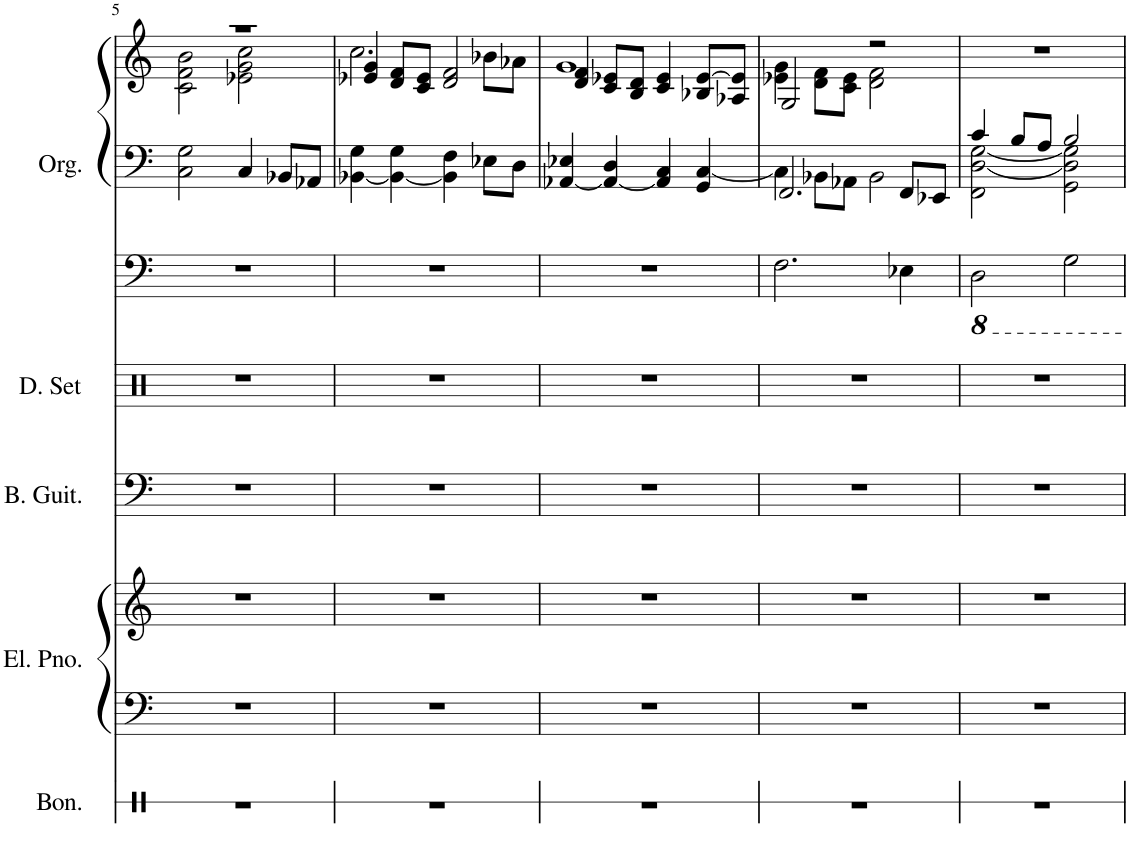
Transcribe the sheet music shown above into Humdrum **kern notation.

**kern	**kern	**kern	**kern	**kern	**kern	**kern	**kern
*part5	*part4	*part4	*part3	*part2	*part1	*part1	*part1
*staff8	*staff7	*staff6	*staff5	*staff4	*staff3	*staff2	*staff1
*I"Bongos	*I"Electric Piano	*	*I"Bass Guitar	*I"Drumset	*I"Organ	*	*
*I'Bon.	*I'El. Pno.	*	*I'B. Guit.	*I'D. Set	*I'Org.	*	*
!!LO:PB:g=z
*clefX	*clefF4	*clefG2	*clefF4	*clefX	*clefF4	*clefF4	*clefG2
*	*	*	*Trd7c12	*	*	*	*
*k[]	*k[]	*k[]	*k[]	*k[]	*k[]	*k[]	*k[]
*M4/4	*M4/4	*M4/4	*M4/4	*M4/4	*M4/4	*M4/4	*M4/4
=5	=5	=5	=5	=5	=5	=5	=5
*	*	*	*	*	*	*	*^
1r	1r	1r	1r	1r	1r	2C\ 2G\	1r	2c\ 2f\ 2b\
.	.	.	.	.	.	4C/	.	2e-X\ 2g\ 2cc\
.	.	.	.	.	.	8BB-X/L	.	.
.	.	.	.	.	.	8AA-X/J	.	.
=6	=6	=6	=6	=6	=6	=6	=6	=6
1r	1r	1r	1r	1r	1r	[4BB-X\ 4G\	4e-X/ 4g/	2.cc\
.	.	.	.	.	.	4BB-\_ 4G\	8d/ 8f/L	.
.	.	.	.	.	.	.	8c/ 8e-/J	.
.	.	.	.	.	.	4BB-\] 4F\	2d/ 2f/	.
.	.	.	.	.	.	8E-X\L	.	8b-X\L
.	.	.	.	.	.	8D\J	.	8a-X\J
=7	=7	=7	=7	=7	=7	=7	=7	=7
1r	1r	1r	1r	1r	1r	[4AA-X/ 4E-X/	4d/ 4f/	1g
.	.	.	.	.	.	4AA-/_ 4D/	8c/ 8e-X/L	.
.	.	.	.	.	.	.	8B/ 8d/J	.
.	.	.	.	.	.	4AA-/] 4C/	4c/ 4e-/	.
.	.	.	.	.	.	4GG/ [4C/	8B-X/ [8e-/L	.
.	.	.	.	.	.	.	8A-X/ 8e-/]J	.
=8	=8	=8	=8	=8	=8	=8	=8	=8
*	*	*	*	*	*	*^	*	*
1r	1r	1r	1r	1r	2.F\	2.FF/	4C\]	2G/	4e-X\ 4g\
.	.	.	.	.	.	.	8BB-X\L	.	8d\ 8f\L
.	.	.	.	.	.	.	8AA-X\J	.	8c\ 8e-\J
.	.	.	.	.	.	.	2BB-\	2r	2d\ 2f\
.	.	.	.	.	4E-X\	8FF/L	.	.	.
.	.	.	.	.	.	8EE-X/J	.	.	.
*	*	*	*	*	*	*	*	*v	*v
=9	=9	=9	=9	=9	=9	=9	=9	=9
1r	1r	1r	1r	1r	2DD\	4c/	2FF\ [2D\ [2G\	1r
.	.	.	.	.	.	8B/L	.	.
.	.	.	.	.	.	8A/J	.	.
.	.	.	.	.	2GG\	2B/	2GG\ 2D\] 2G\]	.
*	*	*	*	*	*	*v	*v	*
=	=	=	=	=	=	=	=
*-	*-	*-	*-	*-	*-	*-	*-
